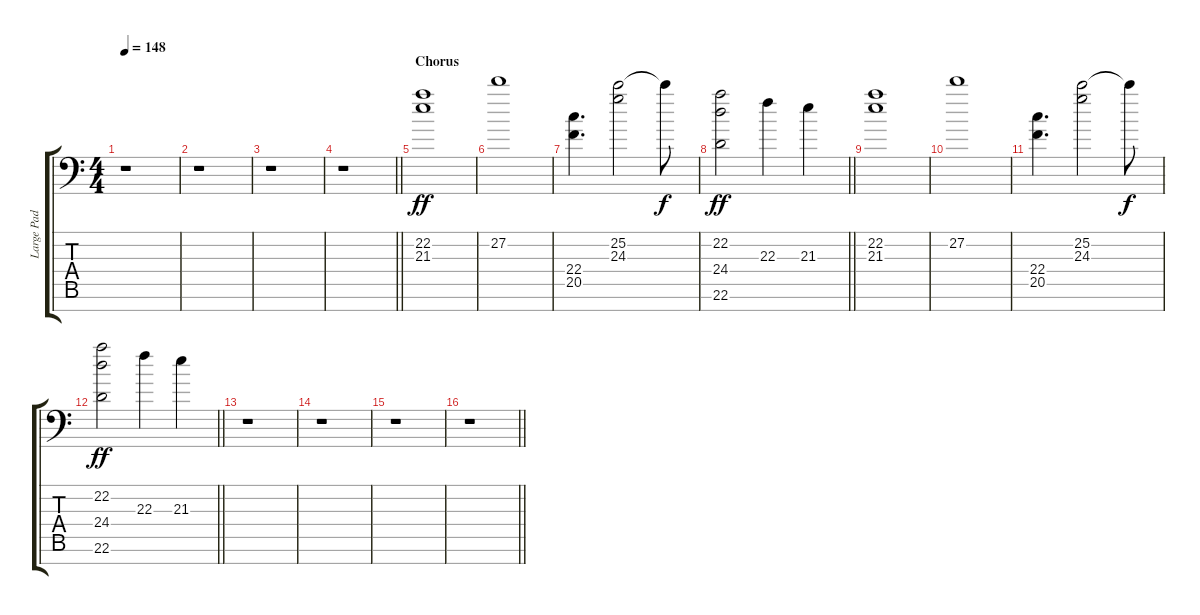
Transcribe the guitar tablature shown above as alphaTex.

\track ("Large Pad" "Large Pad") {instrument pad2warm}
\staff {score tabs}
\tuning (C8 B3 G3 D3 A2 E2 C-1) {hide}
\ts (4 4)
\tempo 148
\clef f4
\ks c
r.1{dy f} |
r.1 |
r.1 |
\barLineRight lightlight
r.1 |
\section ("" "Chorus")
(22.2 21.3).1{dy ff} |
27.2.1 |
(22.4 20.5).4{d} (25.2 24.3).2 25.2{t}.8{dy f} |
\barLineRight lightlight
(22.2 24.4 22.6).2{dy ff} 22.3.4 21.3.4 |
(22.2 21.3).1 |
27.2.1 |
(22.4 20.5).4{d} (25.2 24.3).2 25.2{t}.8{dy f} |
\barLineRight lightlight
(22.2 24.4 22.6).2{dy ff} 22.3.4 21.3.4 |
r.1 |
r.1 |
r.1 |
\barLineRight lightlight
r.1
